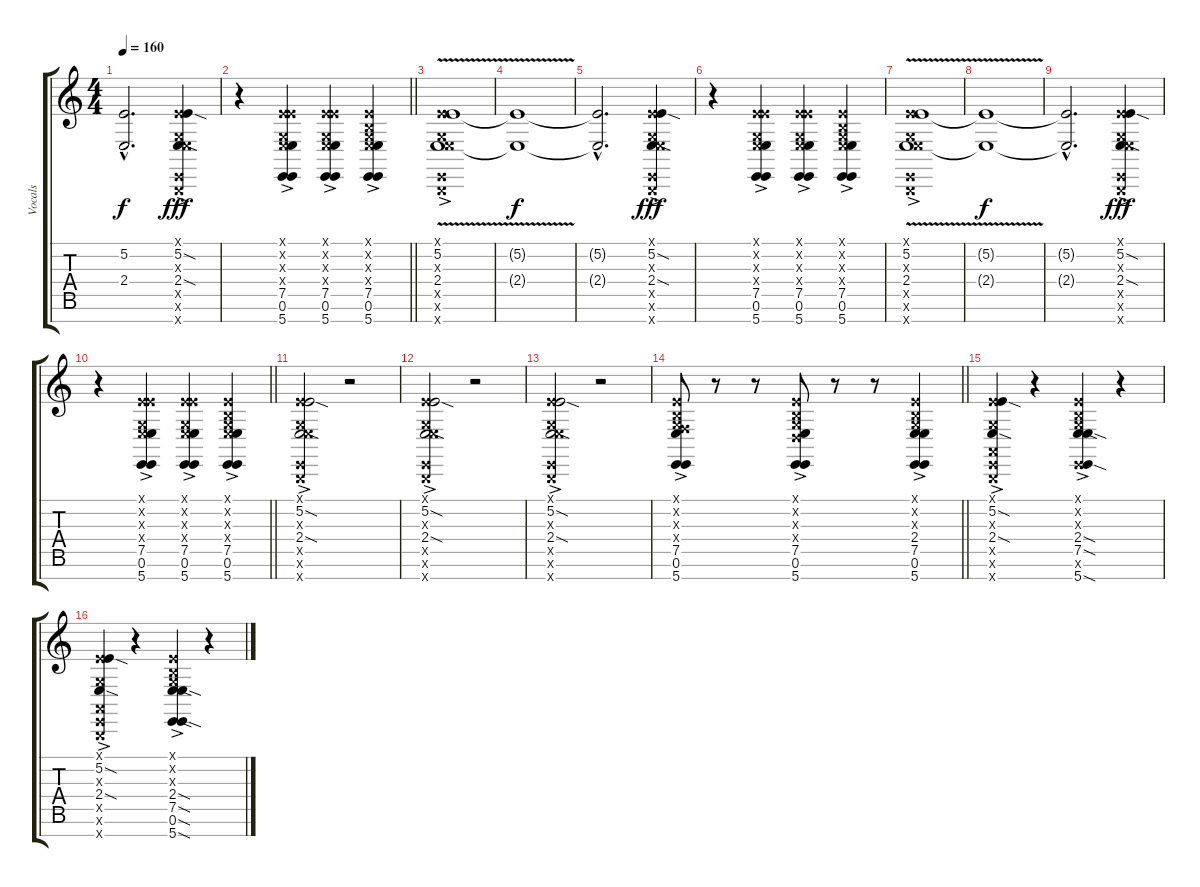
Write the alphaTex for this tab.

\track ("Vocals" "Vocals") {instrument stringensemble1}
\staff {score tabs}
\tuning (E4 B3 G3 D3 A2 E2 B1) {hide}
\ts (4 4)
\tempo 160
\clef g2
\ks c
(5.2{hac t} 2.4{hac t}).2{d dy f} (0.1{x} 5.2{sod ac} 0.3{x} 2.4{sod ac} 7.5{x} 0.6{x} 0.7{x}).4{dy fff} |
\barLineRight lightlight
r.4 (0.1{ac x} 5.2{ac x} 0.3{ac x} 2.4{x} 7.5{ac} 0.6{ac} 5.7{ac}).4 (0.1{ac x} 5.2{ac x} 0.3{ac x} 2.4{x} 7.5{ac} 0.6{ac} 5.7{ac}).4 (0.1{ac x} 0.2{ac x} 0.3{ac x} 2.4{x} 7.5{ac} 0.6{ac} 5.7{ac}).4 |
(0.1{x} 5.2{v ac} 0.3{x} 2.4{v ac} 7.5{x} 0.6{x} 0.7{x}).1 |
(5.2{t} 2.4{t}).1{dy f} |
(5.2{hac t} 2.4{hac t}).2{d} (0.1{x} 5.2{sod ac} 0.3{x} 2.4{sod ac} 7.5{x} 0.6{x} 0.7{x}).4{dy fff} |
r.4 (0.1{ac x} 5.2{ac x} 0.3{ac x} 2.4{x} 7.5{ac} 0.6{ac} 5.7{ac}).4 (0.1{ac x} 5.2{ac x} 0.3{ac x} 2.4{x} 7.5{ac} 0.6{ac} 5.7{ac}).4 (0.1{ac x} 0.2{ac x} 0.3{ac x} 2.4{x} 7.5{ac} 0.6{ac} 5.7{ac}).4 |
(0.1{x} 5.2{v ac} 0.3{x} 2.4{v ac} 7.5{x} 0.6{x} 0.7{x}).1 |
(5.2{t} 2.4{t}).1{dy f} |
(5.2{hac t} 2.4{hac t}).2{d} (0.1{x} 5.2{sod ac} 0.3{x} 2.4{sod ac} 7.5{x} 0.6{x} 0.7{x}).4{dy fff} |
\barLineRight lightlight
r.4 (0.1{ac x} 5.2{ac x} 0.3{ac x} 2.4{x} 7.5{ac} 0.6{ac} 5.7{ac}).4 (0.1{ac x} 5.2{ac x} 0.3{ac x} 2.4{x} 7.5{ac} 0.6{ac} 5.7{ac}).4 (0.1{ac x} 0.2{ac x} 0.3{ac x} 2.4{x} 7.5{ac} 0.6{ac} 5.7{ac}).4 |
(0.1{x} 5.2{sod ac} 0.3{x} 2.4{sod ac} 7.5{x} 0.6{x} 0.7{x}).2 r.2 |
(0.1{x} 5.2{sod ac} 0.3{x} 2.4{sod ac} 7.5{x} 0.6{x} 0.7{x}).2 r.2 |
(0.1{x} 5.2{sod ac} 0.3{x} 2.4{sod ac} 7.5{x} 0.6{x} 0.7{x}).2 r.2 |
\barLineRight lightlight
(0.1{ac x} 0.2{ac x} 0.3{ac x} 3.4{ac x} 7.5{ac} 0.6{ac} 5.7{ac}).8 r.8 r.8 (0.1{ac x} 0.2{ac x} 0.3{ac x} 0.4{ac x} 7.5{ac} 0.6{ac} 5.7{ac}).8 r.8 r.8 (0.1{ac x} 0.2{ac x} 0.3{ac x} 2.4{ac} 7.5{ac} 0.6{ac} 5.7{ac}).4 |
(0.1{x} 5.2{sod ac} 0.3{x} 2.4{sod ac} 0.5{x} 0.6{x} 0.7{x}).4 r.4 (0.1{x} 0.2{x} 0.3{x} 2.4{sod ac} 7.5{sod ac} 0.6{x} 5.7{sod ac}).4 r.4 |
(0.1{x} 5.2{sod ac} 0.3{x} 2.4{sod ac} 0.5{x} 0.6{x} 0.7{x}).4 r.4 (0.1{x} 0.2{x} 0.3{x} 2.4{sod ac} 7.5{sod ac} 0.6{sod ac} 5.7{sod ac}).4 r.4
